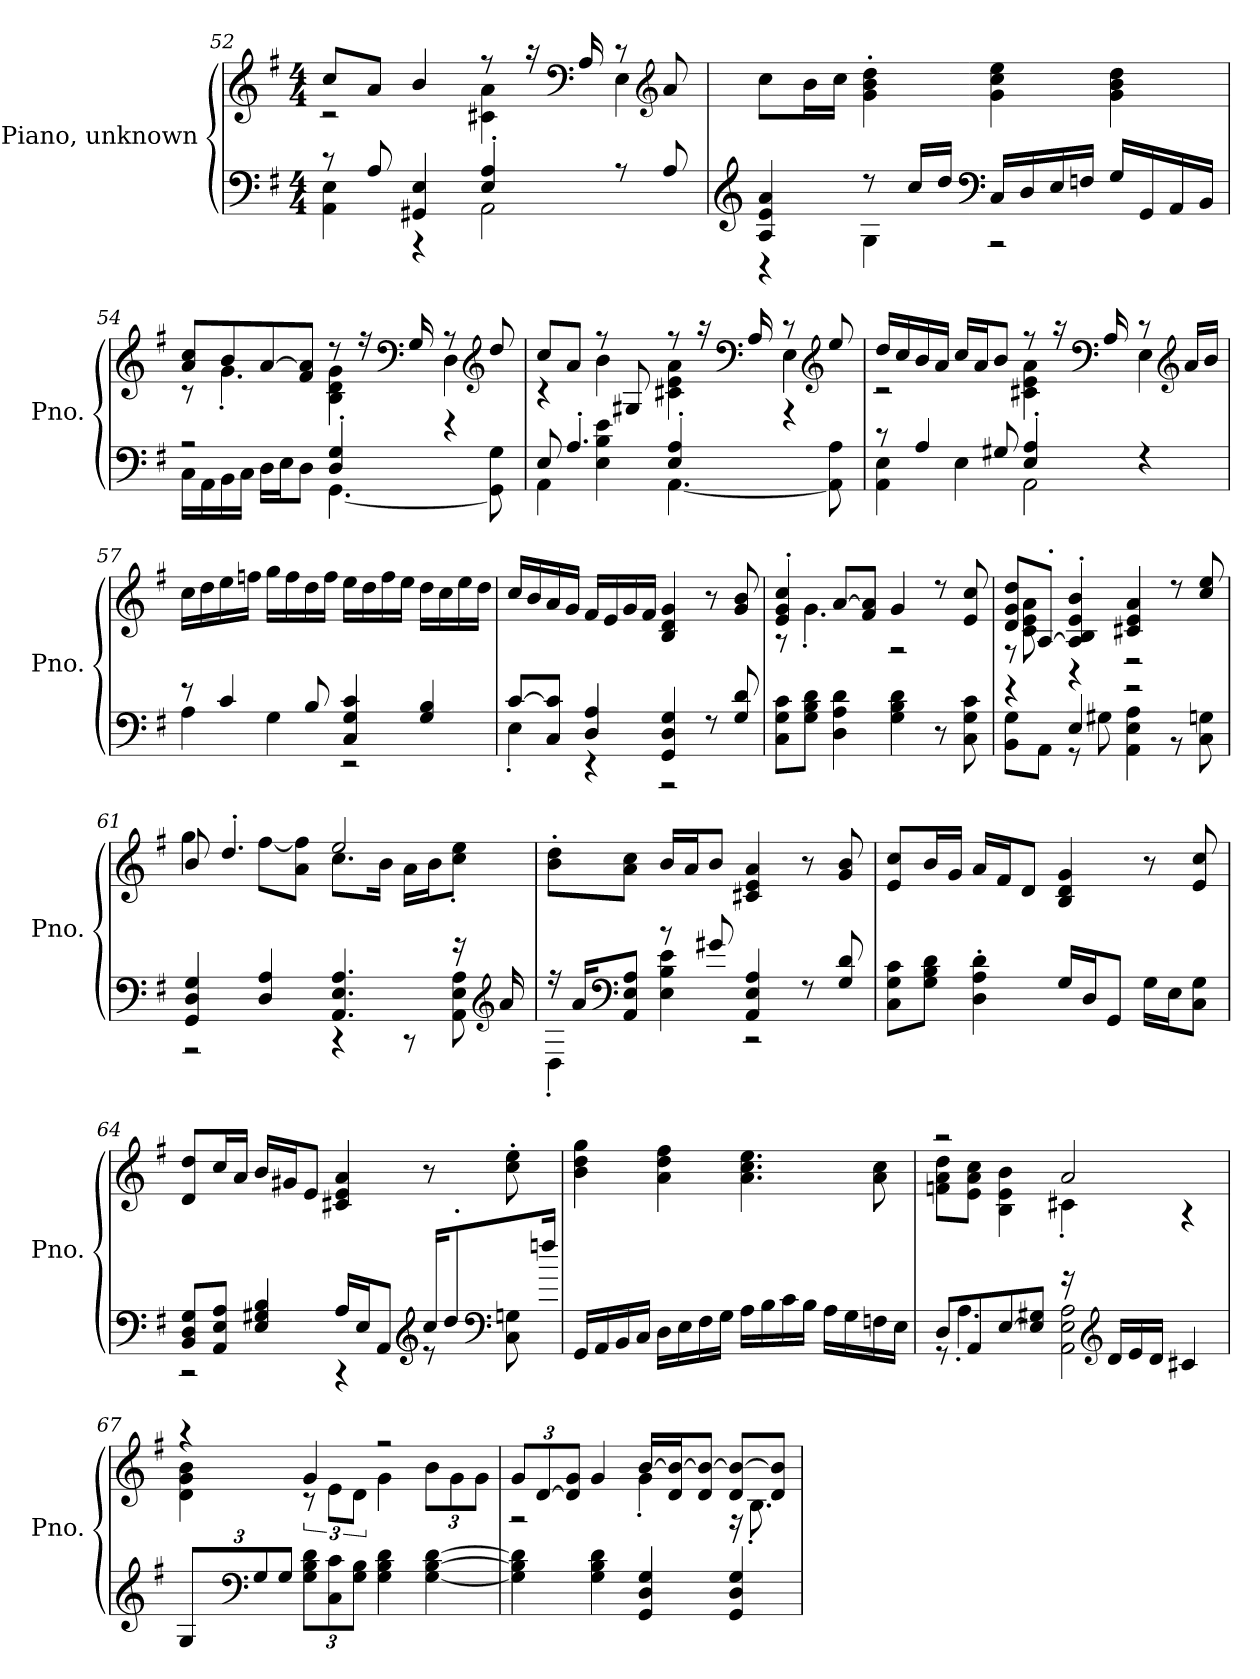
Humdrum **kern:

**kern	**kern
*part1	*part1
*staff2	*staff1
*I"Piano, unknown	*
*I'Pno.	*
*clefF4	*clefG2
*k[f#]	*k[f#]
*M4/4	*M4/4
=52	=52
*^	*^
8r	4AA\ 4E\	8cc/L	2r
8A/	.	8a/J	.
4GG#X/ 4E/	4r	4b/	.
4E/' 4A/'	2AA\	8r	4c#X\ 4a\
.	.	16r	.
*	*	*clefF4	*
.	.	16A/	.
8r	.	8r	4E\
*	*	*clefG2	*
8A/	.	8a/	.
*	*	*v	*v
!!LO:LB:g=z
=53	=53	=53
*clefG2	*	*
4A/ 4e/ 4a/	4r	8cc\L
.	.	16b\L
.	.	16cc\JJ
8r	4G\	4g\' 4b\' 4dd\'
16cc/LL	.	.
16dd/JJ	.	.
*clefF4	*	*
16C/LL	2r	4g\ 4cc\ 4ee\
16D/	.	.
16E/	.	.
16Fn/JJ	.	.
16G/LL	.	4g\ 4b\ 4dd\
16GG/	.	.
16AA/	.	.
16BB/JJ	.	.
=54	=54	=54
*	*	*^
2r	16C\LL	8a/ 8cc/L	8r
.	16AA\	.	.
.	16BB\	8b/	4.g'\
.	16C\JJ	.	.
.	16D\LL	[8a/	.
.	16E\J	.	.
.	8D\J	8f#/ 8a/]J	.
4D/' 4G/'	[4.GG\	8r	4B\ 4d\ 4g\
.	.	16r	.
*	*	*clefF4	*
.	.	16G/	.
4r	.	8r	4D\
*	*	*clefG2	*
.	8GG\] 8G\	8dd/	.
!!LO:PB:g=z	!!
=55	=55	=55	=55
8E/	4AA\	8cc/L	4r
4.A'/	.	8a/J	.
.	4E\ 4B\ 4e\	8r	4b\
.	.	8G#X/	.
4E/' 4A/'	[4.AA\	8r	4c#X\ 4e\ 4a\
.	.	16r	.
*	*	*clefF4	*
.	.	16A/	.
4r	.	8r	4E\
*	*	*clefG2	*
.	8AA\] 8A\	8ee/	.
=56	=56	=56	=56
8r	4AA\ 4E\	16dd/LL	2r
.	.	16cc/	.
4A/	.	16b/	.
.	.	16a/JJ	.
.	4E\	16cc/LL	.
.	.	16a/J	.
8G#X/	.	8b/J	.
4E/' 4A/'	2AA\	8r	4c#X\ 4e\ 4a\
.	.	16r	.
*	*	*clefF4	*
.	.	16A/	.
4r	.	8r	4E\
*	*	*clefG2	*
.	.	16a/LL	.
.	.	16b/JJ	.
*	*	*v	*v
!!LO:LB:g=z
=57	=57	=57
8r	4A\	16cc\LL
.	.	16dd\
4c/	.	16ee\
.	.	16ffn\JJ
.	4G\	16gg\LL
.	.	16ff\
8B/	.	16dd\
.	.	16ff\JJ
4C/ 4G/ 4c/	2r	16ee\LL
.	.	16dd\
.	.	16ff\
.	.	16ee\JJ
4G/ 4B/	.	16dd\LL
.	.	16cc\
.	.	16ee\
.	.	16dd\JJ
=58	=58	=58
[8c/L	4E'\	16cc/LL
.	.	16b/
8C/ 8c/]J	.	16a/
.	.	16g/JJ
4D/ 4A/	4r	16f#/LL
.	.	16e/
.	.	16g/
.	.	16f#/JJ
4GG/ 4D/ 4G/	2r	4B/ 4d/ 4g/
8r	.	8r
8G/ 8d/	.	8g/ 8b/
*v	*v	*
=59	=59
*	*^
8C\ 8G\ 8c\L	4e/' 4g/' 4cc/'	8r
8G\ 8B\ 8d\J	.	4.g'\
4D\ 4A\ 4d\	[8a/L	.
.	8f#/ 8a/]J	.
4G\ 4B\ 4d\	4g/	2r
8r	8r	.
8C\ 8G\ 8c\	8e/ 8cc/	.
!!LO:LB:g=z	!!
=60	=60	=60
*^	*	*
4r	8BB\ 8G\L	8d/ 8g/ 8dd/L	8r
.	8AA\J	[8A'/J	8c\ 8e\ 8a\
4E/	8r	4A/]' 4B/' 4e/' 4b/'	4r
.	8G#X\	.	.
2r	4AA\ 4E\ 4A\	4c#X/ 4e/ 4a/	2r
.	8r	8r	.
.	8C\ 8Gn\	8cc/ 8ee/	.
=61	=61	=61	=61
4GG/ 4D/ 4G/	2r	8b/	4gg\
.	.	4.dd'/	.
4D/ 4A/	.	.	[8ff#\L
.	.	.	8a\ 8ff#\]J
4.AA/ 4.E/ 4.A/	4r	2ee/	8.cc\L
.	.	.	16b\Jk
.	8r	.	16a\LL
.	.	.	16b\J
16r	8AA\ 8E\ 8A\	.	8cc\' 8ee\'J
*clefG2	*	*	*
16a/	.	.	.
*	*	*v	*v
=62	=62	=62
16r	4D'\	8b\' 8dd\'L
16a/KL	.	.
*clefF4	*	*
8AA/ 8E/ 8A/J	.	8a\ 8cc\J
8r	4E\ 4B\ 4e\	16b/LL
.	.	16a/J
8g#X/	.	8b/J
4AA/ 4E/ 4A/	2r	4c#X/ 4e/ 4a/
8r	.	8r
8G/ 8d/	.	8g/ 8b/
*v	*v	*
!!LO:LB:g=z
=63	=63
8C\ 8G\ 8c\L	8e/ 8cc/L
8G\ 8B\ 8d\J	16b/L
.	16g/JJ
4D\' 4A\' 4d\'	16a/LL
.	16f#/J
.	8d/J
16G/LL	4B/ 4d/ 4g/
16D/J	.
8GG/J	.
16G\LL	8r
16E\J	.
8C\ 8G\J	8e/ 8cc/
=64	=64
*^	*
8BB/ 8D/ 8G/L	2r	8d/ 8dd/L
8AA/ 8E/ 8A/J	.	16cc/L
.	.	16a/JJ
4E/ 4G#X/ 4B/	.	16b/LL
.	.	16g#X/J
.	.	8e/J
16A/LL	4r	4c#X/ 4e/ 4a/
16E/J	.	.
8AA/J	.	.
*clefG2	*	*
16cc/KL	8r	8r
8dd'/	.	.
*clefF4	*	*
.	8C\ 8Gn\	8cc\' 8ee\'
16ffn/Jk	.	.
*v	*v	*
!!LO:LB:g=z
=65	=65
16GG/LL	4b\ 4dd\ 4gg\
16AA/	.
16BB/	.
16C/JJ	.
16D\LL	4a\ 4dd\ 4ff#\
16E\	.
16F#\	.
16G\JJ	.
16A\LL	4.a\ 4.cc\ 4.ee\
16B\	.
16c\	.
16B\JJ	.
16A\LL	.
16G\	.
16Fn\	8a\ 8cc\
16E\JJ	.
=66	=66
*^	*^
8D/L	8r	2r	8fn\ 8a\ 8dd\L
8AA/	4.A'\	.	8e\ 8a\ 8cc\J
[8E/	.	.	4B\ 4e\ 4b\
8E/] 8G#X/J	.	.	.
16r	2AA\ 2E\ 2A\	2a/	4c#X'\
*clefG2	*	*	*
16d/LL	.	.	.
16e/	.	.	.
16d/JJ	.	.	.
4c#X/	.	.	4r
*v	*v	*	*
=67	=67	=67
*Xbrackettup	*	*
12G/L	4r	4d\ 4g\ 4b\
*clefF4	*	*
12G/	.	.
12G/J	.	.
12G\ 12B\ 12d\L	4g/	12r
12C\ 12c\	.	12e\L
12G\ 12B\J	.	12d\J
4G\ 4B\ 4d\	2r	4g\
*	*	*Xbrackettup
[4G\ [4B\ [4d\	.	12b\L
.	.	12g\
.	.	12g\J
!!LO:LB:g=z	!!
=68	=68	=68
4G\] 4B\] 4d\]	12g/L	2r
.	[12d/	.
.	12d/] 12g/J	.
4G\ 4B\ 4d\	4g/	.
4GG/ 4D/ 4G/	[16b/LL	4g'\
.	16d/ 16b/_J	.
.	8d/ 8b/_J	.
4GG/ 4D/ 4G/	8d/ 8b/_L	16r
.	.	8.B'\
.	8d/ 8b/]J	.
*	*v	*v
=	=
*-	*-
